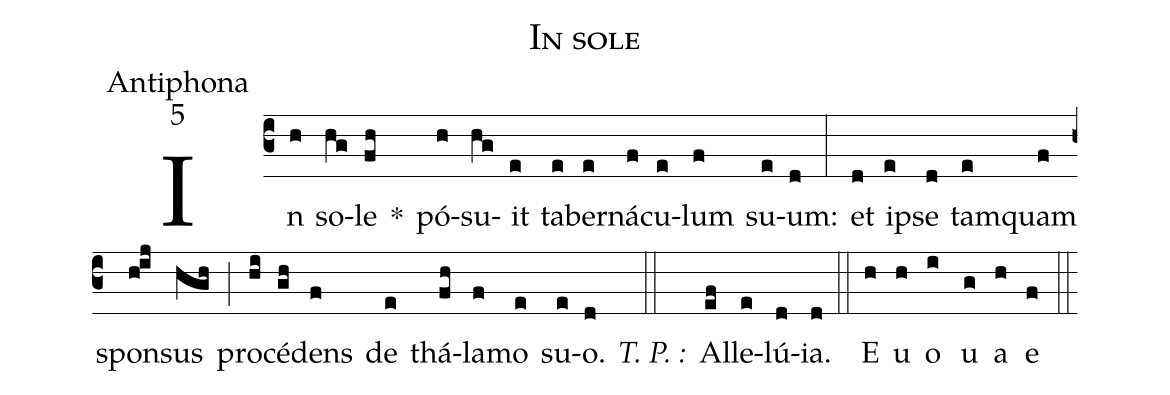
name:In sole;
office-part:Antiphona;
mode:5;
%%
(c3)In(h) so(hg)le(fh) *() pó(h)su(hg)it(e) ta(e)ber(e)ná(f)cu(e)lum(f) su(e)um:(d) (:) et(d) i(e)pse(d) tam(e)quam(f) spon(h!ij)sus(hgh) (;) pro(hi)cé(gh)dens(f) de(e) thá(fh)la(f)mo(e) su(e)o.(d) <i>T. P. :</i>(::) Al(ef)le(e)lú(d)ia.(d) (::) E(h) u(h) o (i) u(g) a(h) e(f) (::)
